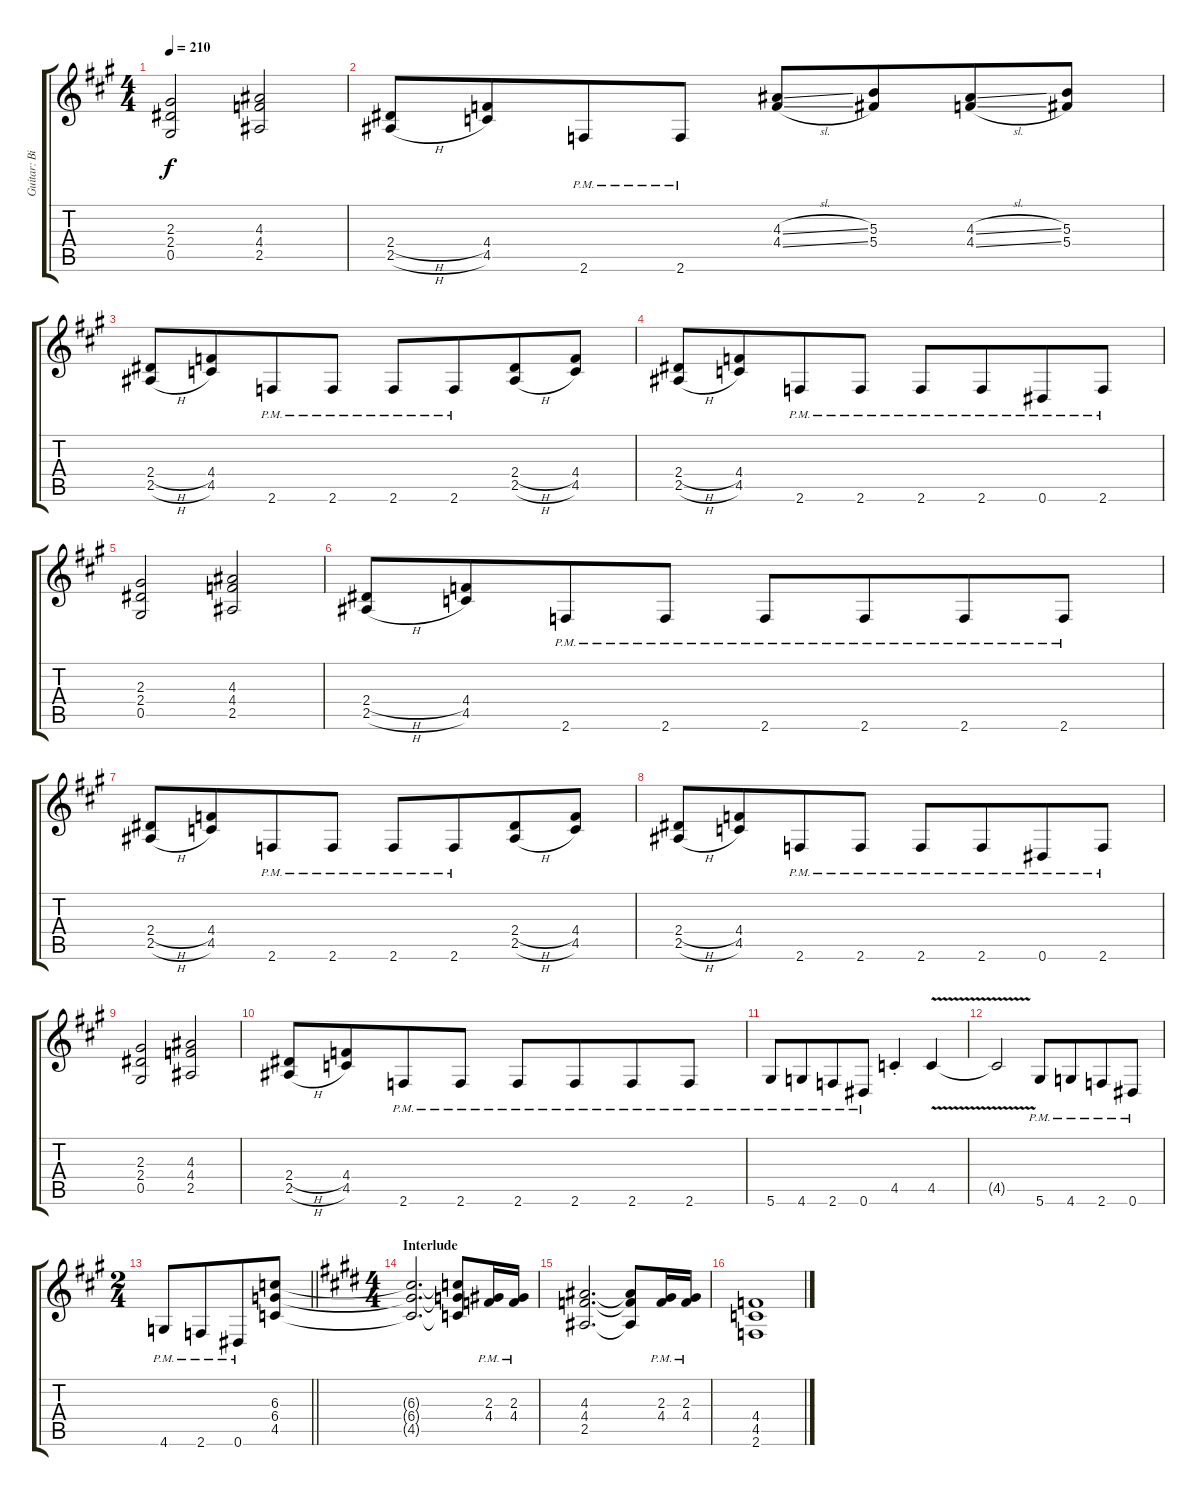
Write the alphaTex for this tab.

\track ("Guitar: Billy" "Guitar: Bi") {instrument distortionguitar}
\staff {score tabs}
\tuning (Eb4 Bb3 Gb3 Db3 Ab2 Eb2) {hide}
\ts (4 4)
\tempo 210
\clef g2
\ks a
(2.3 2.4 0.5).2{dy f} (4.3 4.4 2.5).2 |
(2.4{h} 2.5{h}).8 (4.4 4.5).8{beam merge} 2.6{pm}.8 2.6{pm}.8 (4.3{sl} 4.4{sl}).8 (5.3 5.4).8{beam merge} (4.3{sl} 4.4{sl}).8 (5.3 5.4).8 |
(2.4{h} 2.5{h}).8 (4.4 4.5).8{beam merge} 2.6{pm}.8 2.6{pm}.8 2.6{pm}.8 2.6{pm}.8{beam merge} (2.4{h} 2.5{h}).8 (4.4 4.5).8 |
(2.4{h} 2.5{h}).8 (4.4 4.5).8{beam merge} 2.6{pm}.8 2.6{pm}.8 2.6{pm}.8 2.6{pm}.8{beam merge} 0.6{pm}.8 2.6{pm}.8 |
(2.3 2.4 0.5).2 (4.3 4.4 2.5).2 |
(2.4{h} 2.5{h}).8 (4.4 4.5).8{beam merge} 2.6{pm}.8 2.6{pm}.8 2.6{pm}.8 2.6{pm}.8{beam merge} 2.6{pm}.8 2.6{pm}.8 |
(2.4{h} 2.5{h}).8 (4.4 4.5).8{beam merge} 2.6{pm}.8 2.6{pm}.8 2.6{pm}.8 2.6{pm}.8{beam merge} (2.4{h} 2.5{h}).8 (4.4 4.5).8 |
(2.4{h} 2.5{h}).8 (4.4 4.5).8{beam merge} 2.6{pm}.8 2.6{pm}.8 2.6{pm}.8 2.6{pm}.8{beam merge} 0.6{pm}.8 2.6{pm}.8 |
(2.3 2.4 0.5).2 (4.3 4.4 2.5).2 |
(2.4{h} 2.5{h}).8 (4.4 4.5).8{beam merge} 2.6{pm}.8 2.6{pm}.8 2.6{pm}.8 2.6{pm}.8{beam merge} 2.6{pm}.8 2.6{pm}.8 |
5.6{pm}.8 4.6{pm}.8{beam merge} 2.6{pm}.8 0.6{pm}.8 4.5{st}.4 4.5{v}.4 |
4.5{t}.2 5.6{pm}.8 4.6{pm}.8{beam merge} 2.6{pm}.8 0.6{pm}.8 |
\ts (2 4)
\barLineRight lightlight
4.6{pm}.8{beam merge} 2.6{pm}.8{beam merge} 0.6{pm}.8 (6.3 6.4 4.5).8 |
\ts (4 4)
\section ("" "Interlude")
\ks e
(6.3{t} 6.4{t} 4.5{t}).2{d} (6.3{t} 6.4{t} 4.5{t}).8 (2.3{pm} 4.4{pm}).16 (2.3{pm} 4.4{pm}).16 |
(4.3 4.4 2.5).2{d} (4.3{t} 4.4{t} 2.5{t}).8 (2.3{pm} 4.4{pm}).16 (2.3{pm} 4.4{pm}).16 |
(4.4 4.5 2.6).1
